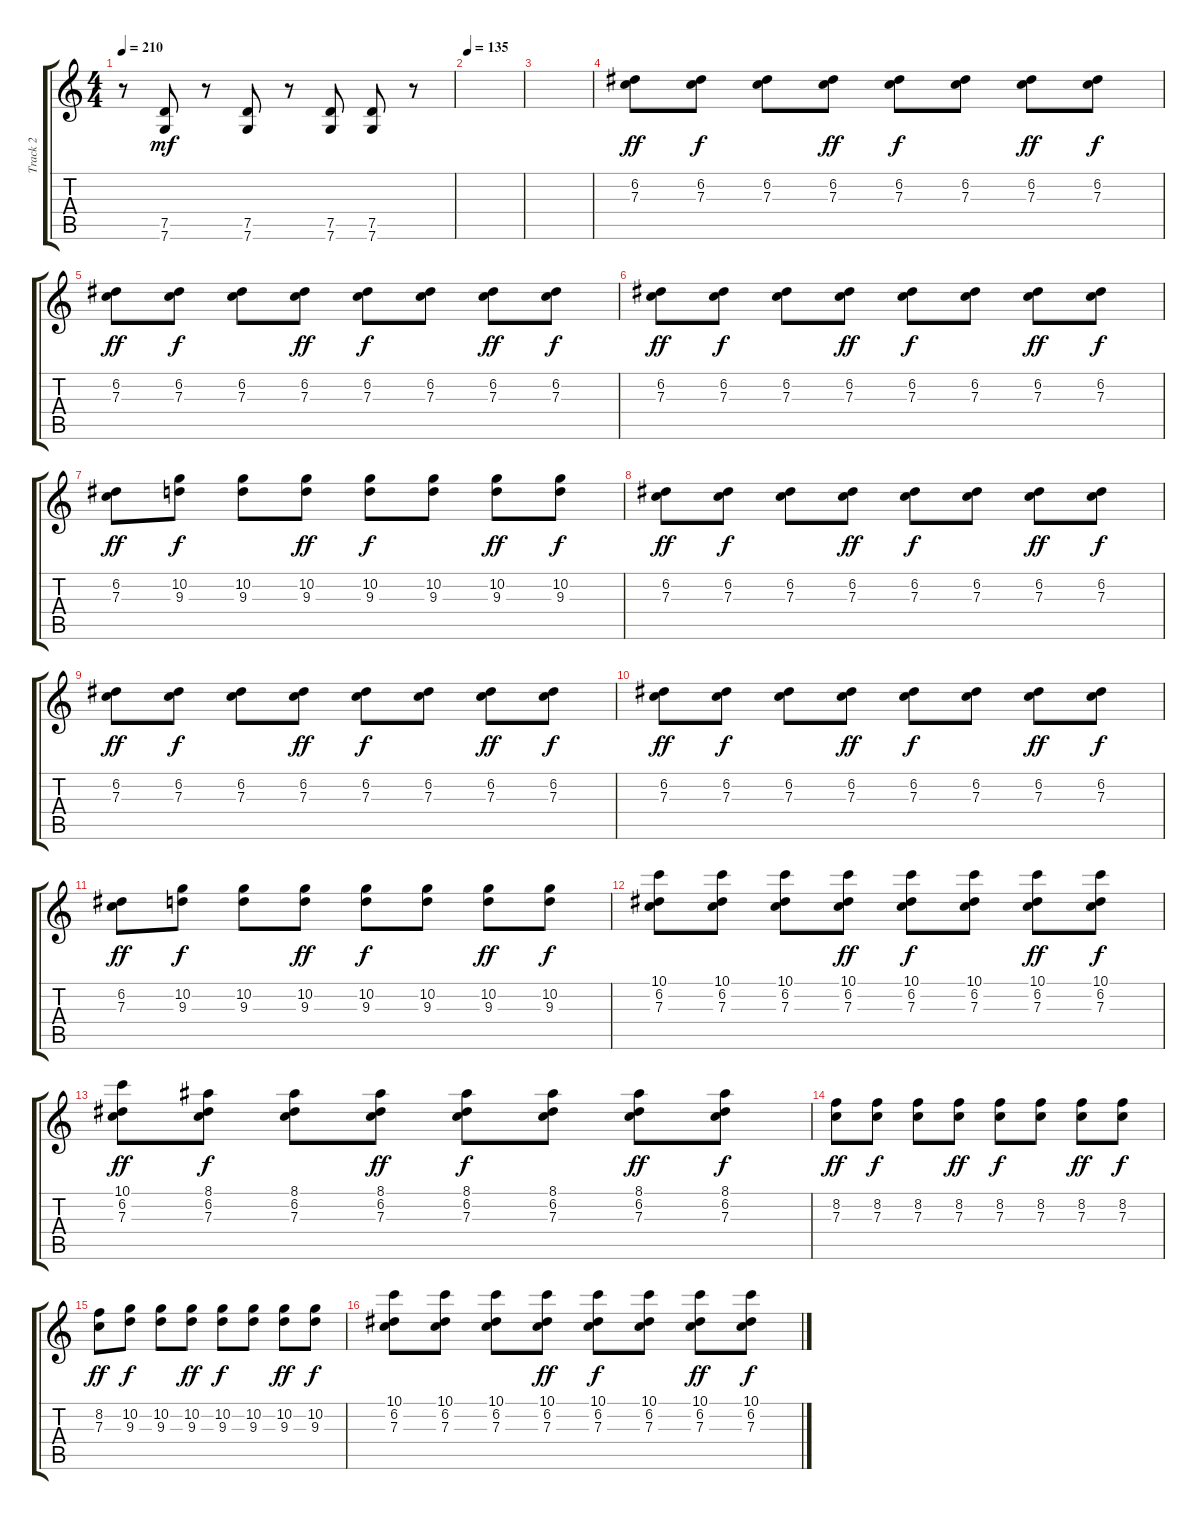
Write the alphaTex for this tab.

\track ("Track 2" "Track 2") {instrument distortionguitar bank 255}
\staff {score tabs}
\tuning (D4 A3 F3 C3 G2 C2) {hide}
\ts (4 4)
\tempo 210
\clef g2
\ks c
r.8{dy mf} (7.5 7.6).8 r.8 (7.5 7.6).8 r.8 (7.5 7.6).8 (7.5 7.6).8 r.8 |
\tempo 135
|
|
(6.2 7.3).8{dy ff instrument acousticguitarsteel} (6.2 7.3).8{dy f} (6.2 7.3).8 (6.2 7.3).8{dy ff} (6.2 7.3).8{dy f} (6.2 7.3).8 (6.2 7.3).8{dy ff} (6.2 7.3).8{dy f} |
(6.2 7.3).8{dy ff} (6.2 7.3).8{dy f} (6.2 7.3).8 (6.2 7.3).8{dy ff} (6.2 7.3).8{dy f} (6.2 7.3).8 (6.2 7.3).8{dy ff} (6.2 7.3).8{dy f} |
(6.2 7.3).8{dy ff} (6.2 7.3).8{dy f} (6.2 7.3).8 (6.2 7.3).8{dy ff} (6.2 7.3).8{dy f} (6.2 7.3).8 (6.2 7.3).8{dy ff} (6.2 7.3).8{dy f} |
(6.2 7.3).8{dy ff} (10.2 9.3).8{dy f} (10.2 9.3).8 (10.2 9.3).8{dy ff} (10.2 9.3).8{dy f} (10.2 9.3).8 (10.2 9.3).8{dy ff} (10.2 9.3).8{dy f} |
(6.2 7.3).8{dy ff} (6.2 7.3).8{dy f} (6.2 7.3).8 (6.2 7.3).8{dy ff} (6.2 7.3).8{dy f} (6.2 7.3).8 (6.2 7.3).8{dy ff} (6.2 7.3).8{dy f} |
(6.2 7.3).8{dy ff} (6.2 7.3).8{dy f} (6.2 7.3).8 (6.2 7.3).8{dy ff} (6.2 7.3).8{dy f} (6.2 7.3).8 (6.2 7.3).8{dy ff} (6.2 7.3).8{dy f} |
(6.2 7.3).8{dy ff} (6.2 7.3).8{dy f} (6.2 7.3).8 (6.2 7.3).8{dy ff} (6.2 7.3).8{dy f} (6.2 7.3).8 (6.2 7.3).8{dy ff} (6.2 7.3).8{dy f} |
(6.2 7.3).8{dy ff} (10.2 9.3).8{dy f} (10.2 9.3).8 (10.2 9.3).8{dy ff} (10.2 9.3).8{dy f} (10.2 9.3).8 (10.2 9.3).8{dy ff} (10.2 9.3).8{dy f} |
(10.1 6.2 7.3).8 (10.1 6.2 7.3).8 (10.1 6.2 7.3).8 (10.1 6.2 7.3).8{dy ff} (10.1 6.2 7.3).8{dy f} (10.1 6.2 7.3).8 (10.1 6.2 7.3).8{dy ff} (10.1 6.2 7.3).8{dy f} |
(10.1 6.2 7.3).8{dy ff} (8.1 6.2 7.3).8{dy f} (8.1 6.2 7.3).8 (8.1 6.2 7.3).8{dy ff} (8.1 6.2 7.3).8{dy f} (8.1 6.2 7.3).8 (8.1 6.2 7.3).8{dy ff} (8.1 6.2 7.3).8{dy f} |
(8.2 7.3).8{dy ff} (8.2 7.3).8{dy f} (8.2 7.3).8 (8.2 7.3).8{dy ff} (8.2 7.3).8{dy f} (8.2 7.3).8 (8.2 7.3).8{dy ff} (8.2 7.3).8{dy f} |
(8.2 7.3).8{dy ff} (10.2 9.3).8{dy f} (10.2 9.3).8 (10.2 9.3).8{dy ff} (10.2 9.3).8{dy f} (10.2 9.3).8 (10.2 9.3).8{dy ff} (10.2 9.3).8{dy f} |
(10.1 6.2 7.3).8 (10.1 6.2 7.3).8 (10.1 6.2 7.3).8 (10.1 6.2 7.3).8{dy ff} (10.1 6.2 7.3).8{dy f} (10.1 6.2 7.3).8 (10.1 6.2 7.3).8{dy ff} (10.1 6.2 7.3).8{dy f}
